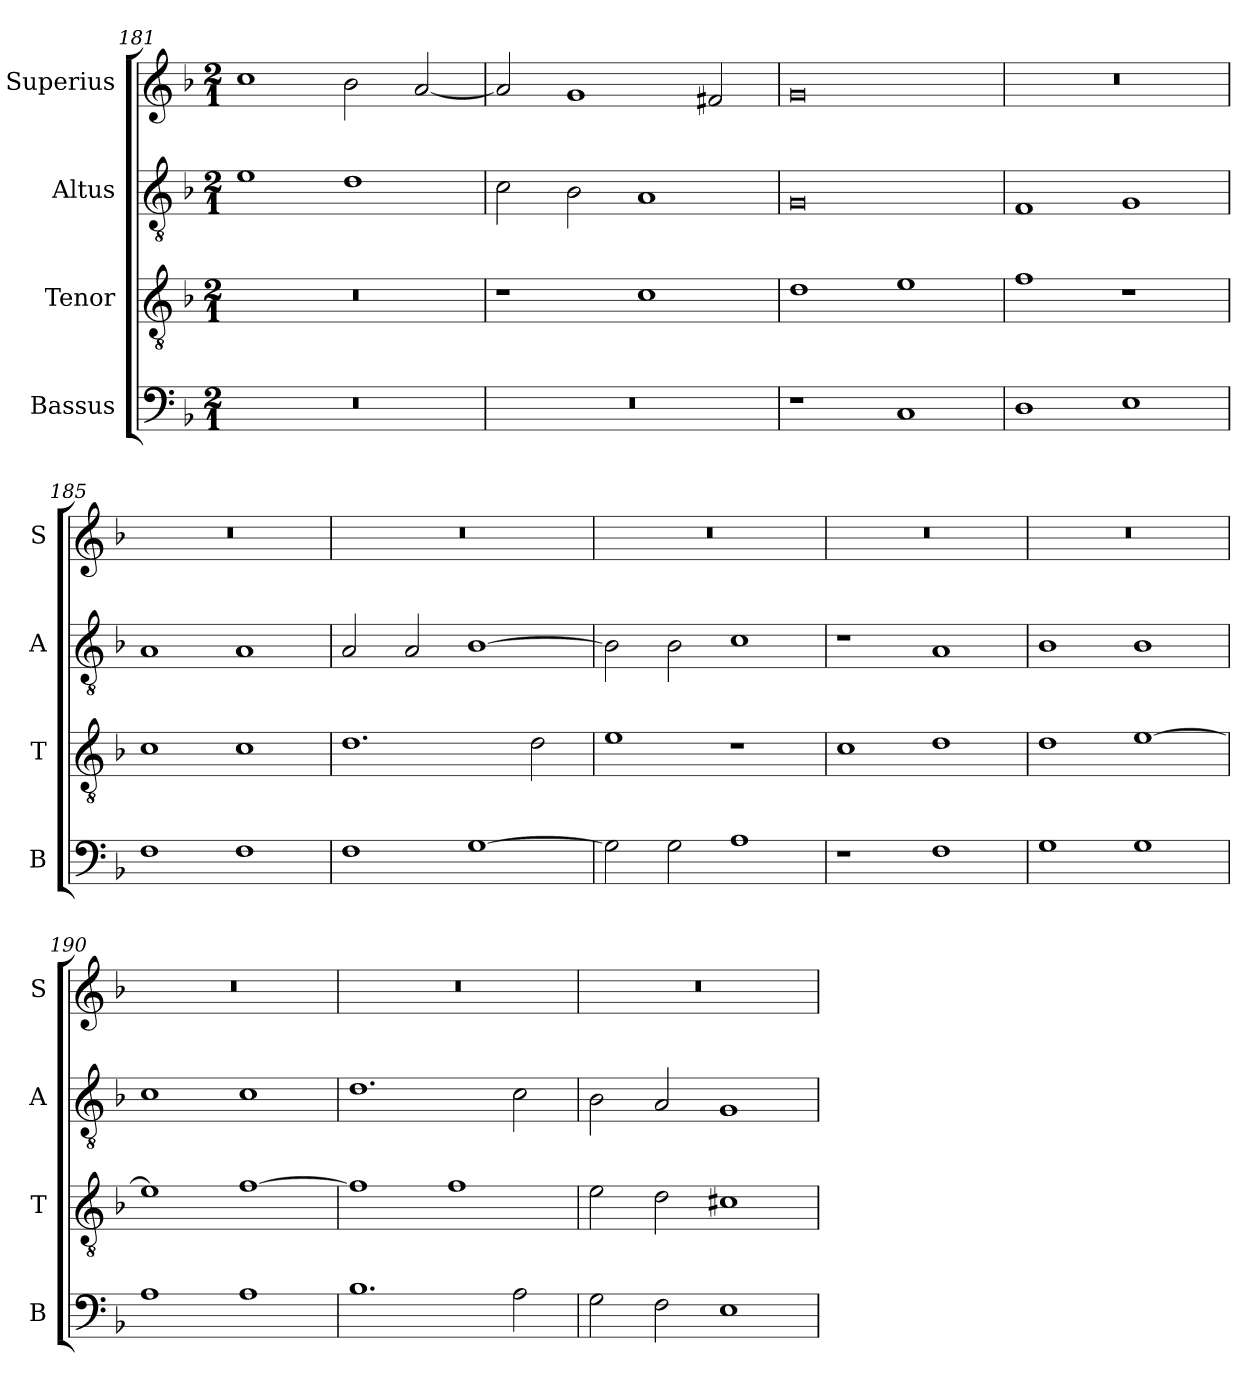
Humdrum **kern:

**kern	**kern	**kern	**kern
*part4	*part3	*part2	*part1
*staff4	*staff3	*staff2	*staff1
*I"Bassus	*I"Tenor	*I"Altus	*I"Superius
*I'B	*I'T	*I'A	*I'S
*clefF4	*clefGv2	*clefGv2	*clefG2
*k[b-]	*k[b-]	*k[b-]	*k[b-]
*M2/1	*M2/1	*M2/1	*M2/1
=181	=181	=181	=181
0r	0r	1e	1cc
.	.	1d	2b-\
.	.	.	[2a/
=182	=182	=182	=182
0r	1r	2c\	2a/]
.	.	2B-\	1g
.	1c	1A	.
.	.	.	2f#X/
=183	=183	=183	=183
1r	1d	0G	0g
1C	1e	.	.
=184	=184	=184	=184
1D	1f	1F	0r
1E	1r	1G	.
=185	=185	=185	=185
1F	1c	1A	0r
1F	1c	1A	.
=186	=186	=186	=186
1F	1.d	2A/	0r
.	.	2A/	.
[1G	.	[1B-	.
.	2d\	.	.
=187	=187	=187	=187
2G\]	1e	2B-\]	0r
2G\	.	2B-\	.
1A	1r	1c	.
=188	=188	=188	=188
1r	1c	1r	0r
1F	1d	1A	.
=189	=189	=189	=189
1G	1d	1B-	0r
1G	[1e	1B-	.
=190	=190	=190	=190
1A	1e]	1c	0r
1A	[1f	1c	.
=191	=191	=191	=191
1.B-	1f]	1.d	0r
.	1f	.	.
2A\	.	2c\	.
=192	=192	=192	=192
2G\	2e\	2B-\	0r
2F\	2d\	2A/	.
1E	1c#X	1G	.
=	=	=	=
*-	*-	*-	*-
